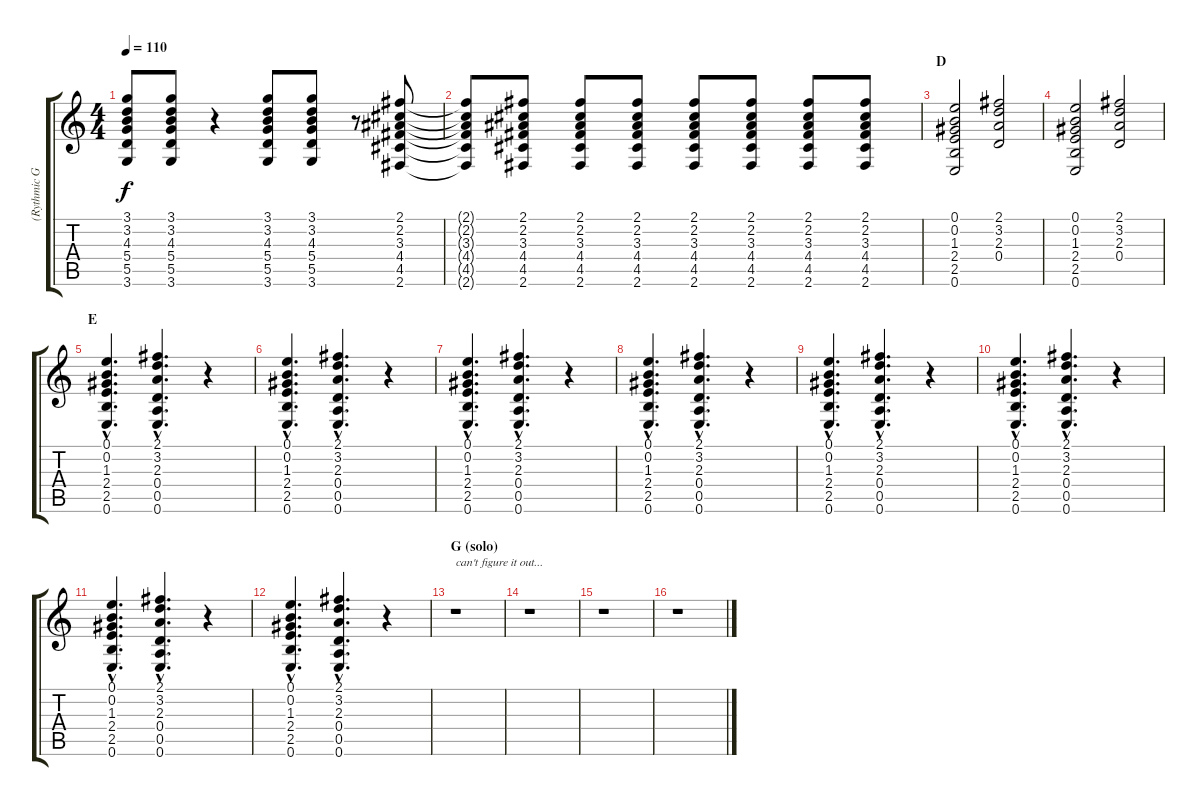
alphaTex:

\track ("(Rythmic Guitar)" "(Rythmic G") {instrument acousticguitarsteel}
\staff {score tabs}
\tuning (E4 B3 G3 D3 A2 E2) {hide}
\ts (4 4)
\tempo 110
\clef g2
\ks c
(3.1 3.2 4.3 5.4 5.5 3.6).8{dy f} (3.1 3.2 4.3 5.4 5.5 3.6).8 r.4 (3.1 3.2 4.3 5.4 5.5 3.6).8 (3.1 3.2 4.3 5.4 5.5 3.6).8 r.8 (2.1 2.2 3.3 4.4 4.5 2.6).8 |
(2.1{t} 2.2{t} 3.3{t} 4.4{t} 4.5{t} 2.6{t}).8 (2.1 2.2 3.3 4.4 4.5 2.6).8 (2.1 2.2 3.3 4.4 4.5 2.6).8 (2.1 2.2 3.3 4.4 4.5 2.6).8 (2.1 2.2 3.3 4.4 4.5 2.6).8 (2.1 2.2 3.3 4.4 4.5 2.6).8 (2.1 2.2 3.3 4.4 4.5 2.6).8 (2.1 2.2 3.3 4.4 4.5 2.6).8 |
\section ("" "D")
(0.1 0.2 1.3 2.4 2.5 0.6).2 (2.1 3.2 2.3 0.4).2 |
(0.1 0.2 1.3 2.4 2.5 0.6).2 (2.1 3.2 2.3 0.4).2 |
\section ("" "E")
(0.1{hac} 0.2{hac} 1.3{hac} 2.4{hac} 2.5{hac} 0.6{hac}).4{d instrument distortionguitar} (2.1{hac} 3.2{hac} 2.3{hac} 0.4{hac} 0.5{hac} 0.6{hac}).4{d} r.4 |
(0.1{hac} 0.2{hac} 1.3{hac} 2.4{hac} 2.5{hac} 0.6{hac}).4{d instrument distortionguitar} (2.1{hac} 3.2{hac} 2.3{hac} 0.4{hac} 0.5{hac} 0.6{hac}).4{d} r.4 |
(0.1{hac} 0.2{hac} 1.3{hac} 2.4{hac} 2.5{hac} 0.6{hac}).4{d instrument distortionguitar} (2.1{hac} 3.2{hac} 2.3{hac} 0.4{hac} 0.5{hac} 0.6{hac}).4{d} r.4 |
(0.1{hac} 0.2{hac} 1.3{hac} 2.4{hac} 2.5{hac} 0.6{hac}).4{d instrument distortionguitar} (2.1{hac} 3.2{hac} 2.3{hac} 0.4{hac} 0.5{hac} 0.6{hac}).4{d} r.4 |
(0.1{hac} 0.2{hac} 1.3{hac} 2.4{hac} 2.5{hac} 0.6{hac}).4{d instrument distortionguitar} (2.1{hac} 3.2{hac} 2.3{hac} 0.4{hac} 0.5{hac} 0.6{hac}).4{d} r.4 |
(0.1{hac} 0.2{hac} 1.3{hac} 2.4{hac} 2.5{hac} 0.6{hac}).4{d instrument distortionguitar} (2.1{hac} 3.2{hac} 2.3{hac} 0.4{hac} 0.5{hac} 0.6{hac}).4{d} r.4 |
(0.1{hac} 0.2{hac} 1.3{hac} 2.4{hac} 2.5{hac} 0.6{hac}).4{d instrument distortionguitar} (2.1{hac} 3.2{hac} 2.3{hac} 0.4{hac} 0.5{hac} 0.6{hac}).4{d} r.4 |
(0.1{hac} 0.2{hac} 1.3{hac} 2.4{hac} 2.5{hac} 0.6{hac}).4{d instrument distortionguitar} (2.1{hac} 3.2{hac} 2.3{hac} 0.4{hac} 0.5{hac} 0.6{hac}).4{d} r.4 |
\section ("" "G (solo)")
r.1{txt "can't figure it out..."} |
r.1 |
r.1 |
r.1
